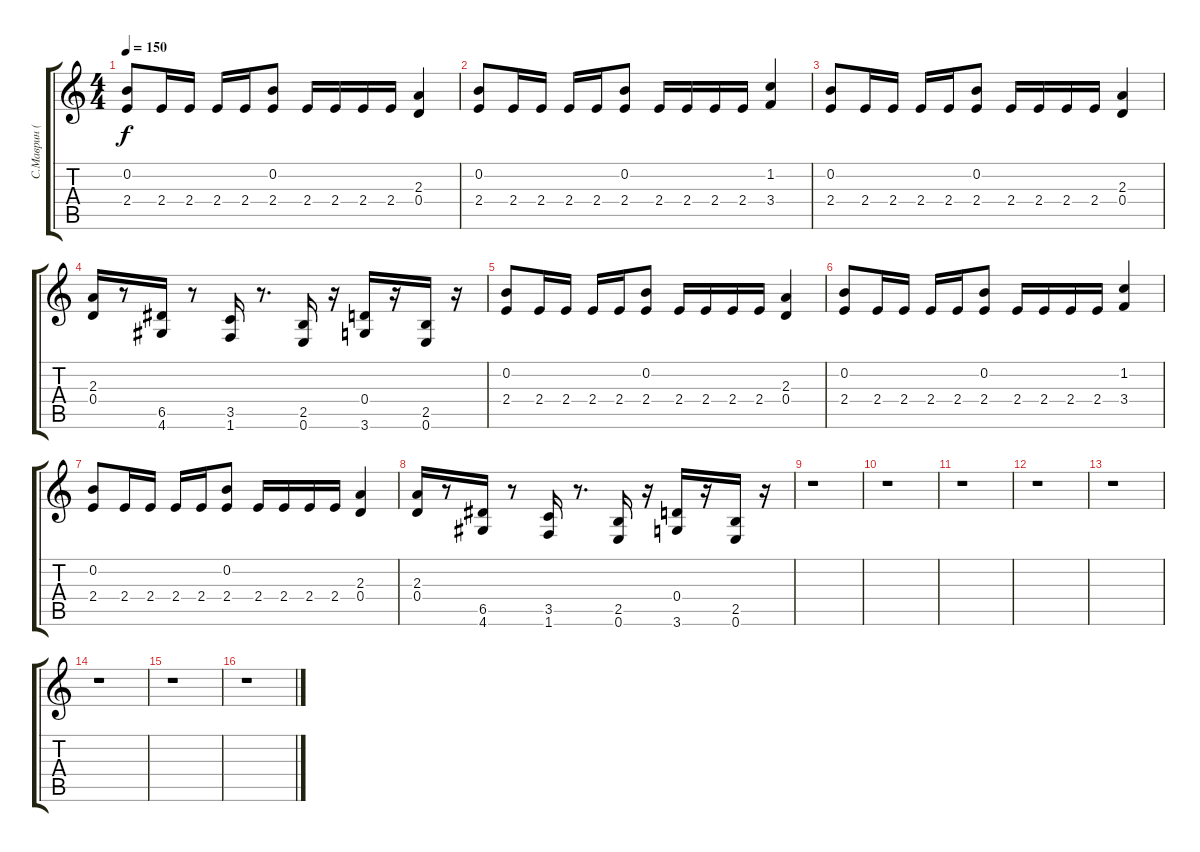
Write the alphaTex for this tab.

\track ("С.Маврин (Гитара) 2" "С.Маврин (") {instrument overdrivenguitar}
\staff {score tabs}
\tuning (E4 B3 G3 D3 A2 E2) {hide}
\ts (4 4)
\tempo 150
\clef g2
\ks c
(0.2 2.4).8{dy f} 2.4.16 2.4.16 2.4.16 2.4.16 (0.2 2.4).8 2.4.16 2.4.16 2.4.16 2.4.16 (2.3 0.4).4 |
(0.2 2.4).8 2.4.16 2.4.16 2.4.16 2.4.16 (0.2 2.4).8 2.4.16 2.4.16 2.4.16 2.4.16 (1.2 3.4).4 |
(0.2 2.4).8 2.4.16 2.4.16 2.4.16 2.4.16 (0.2 2.4).8 2.4.16 2.4.16 2.4.16 2.4.16 (2.3 0.4).4 |
(2.3 0.4).16 r.8 (6.5 4.6).16 r.8 (3.5 1.6).16 r.8{d} (2.5 0.6).16 r.16 (0.4 3.6).16 r.16 (2.5 0.6).16 r.16 |
(0.2 2.4).8 2.4.16 2.4.16 2.4.16 2.4.16 (0.2 2.4).8 2.4.16 2.4.16 2.4.16 2.4.16 (2.3 0.4).4 |
(0.2 2.4).8 2.4.16 2.4.16 2.4.16 2.4.16 (0.2 2.4).8 2.4.16 2.4.16 2.4.16 2.4.16 (1.2 3.4).4 |
(0.2 2.4).8 2.4.16 2.4.16 2.4.16 2.4.16 (0.2 2.4).8 2.4.16 2.4.16 2.4.16 2.4.16 (2.3 0.4).4 |
(2.3 0.4).16 r.8 (6.5 4.6).16 r.8 (3.5 1.6).16 r.8{d} (2.5 0.6).16 r.16 (0.4 3.6).16 r.16 (2.5 0.6).16 r.16 |
r.1 |
r.1 |
r.1 |
r.1 |
r.1 |
r.1 |
r.1 |
r.1
